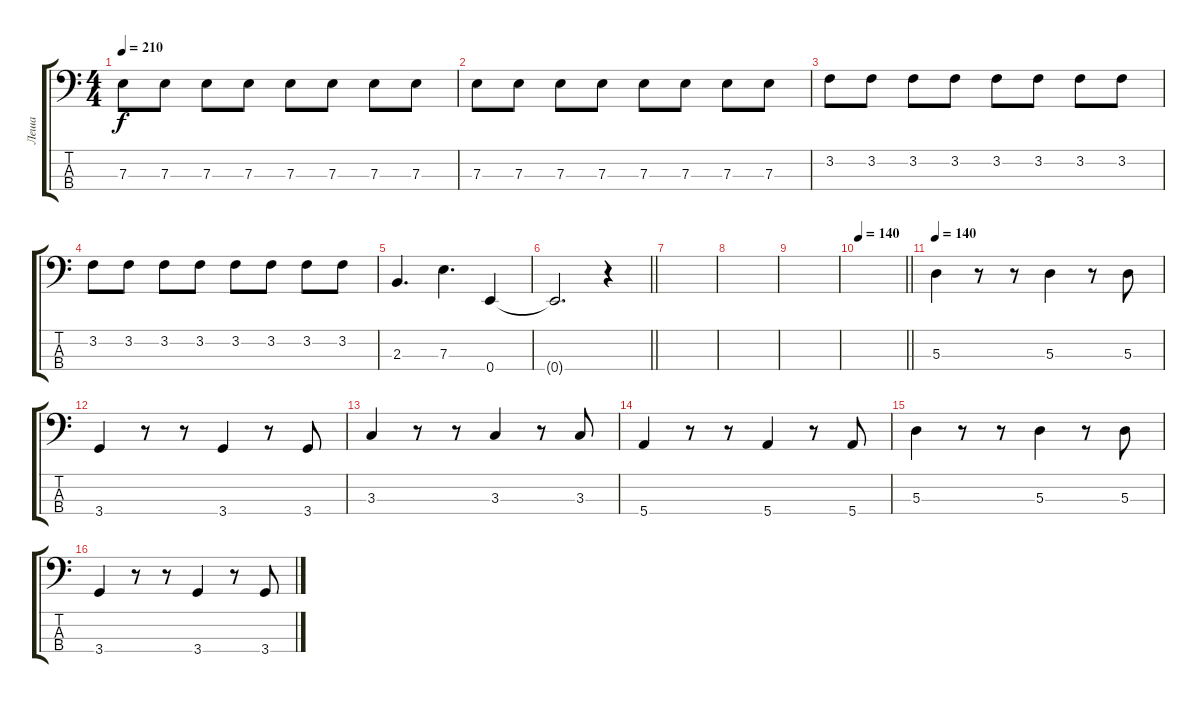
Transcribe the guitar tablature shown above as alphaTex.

\track ("Леша" "Леша") {instrument electricbassfinger}
\staff {score tabs}
\tuning (G2 D2 A1 E1) {hide}
\ts (4 4)
\tempo 210
\clef f4
\ks c
7.3.8{dy f} 7.3.8 7.3.8 7.3.8 7.3.8 7.3.8 7.3.8 7.3.8 |
7.3.8 7.3.8 7.3.8 7.3.8 7.3.8 7.3.8 7.3.8 7.3.8 |
3.2.8 3.2.8 3.2.8 3.2.8 3.2.8 3.2.8 3.2.8 3.2.8 |
3.2.8 3.2.8 3.2.8 3.2.8 3.2.8 3.2.8 3.2.8 3.2.8 |
2.3.4{d} 7.3.4{d} 0.4.4 |
\barLineRight lightlight
0.4{t}.2{d} r.4 |
|
|
|
\tempo 140
\barLineRight lightlight
|
\tempo 140
5.3.4 r.8 r.8 5.3.4 r.8 5.3.8 |
3.4.4 r.8 r.8 3.4.4 r.8 3.4.8 |
3.3.4 r.8 r.8 3.3.4 r.8 3.3.8 |
5.4.4 r.8 r.8 5.4.4 r.8 5.4.8 |
5.3.4 r.8 r.8 5.3.4 r.8 5.3.8 |
3.4.4 r.8 r.8 3.4.4 r.8 3.4.8
